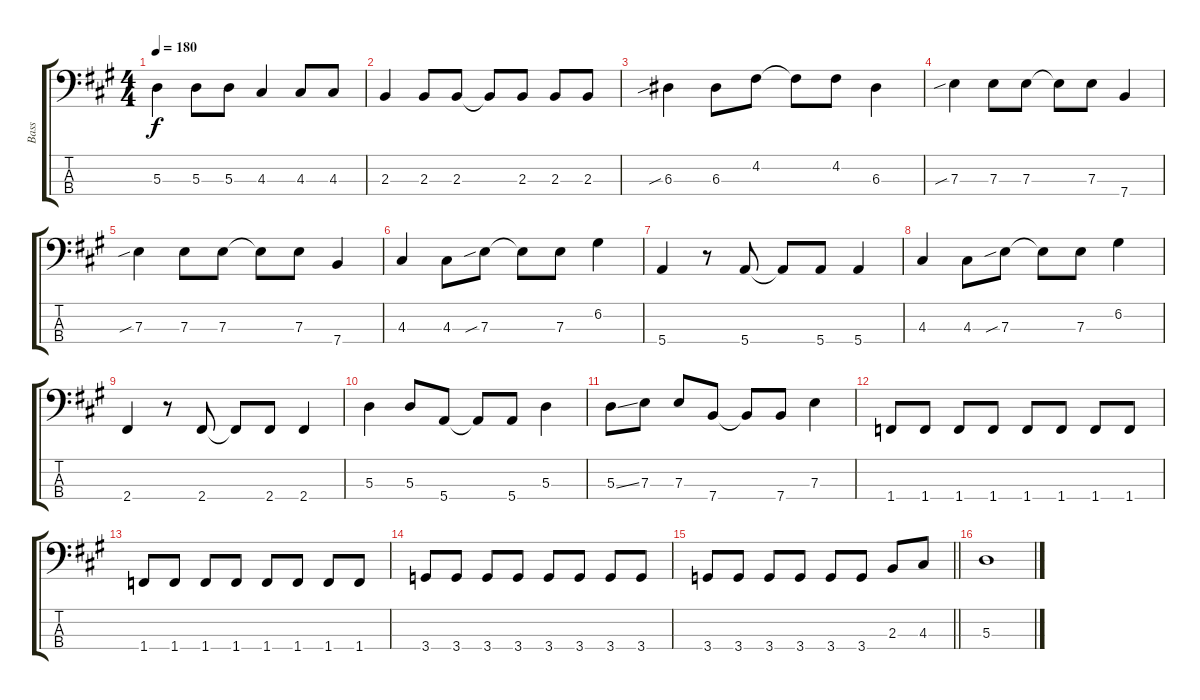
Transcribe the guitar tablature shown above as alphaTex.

\track ("Bass" "Bass") {instrument electricbasspick}
\staff {score tabs}
\tuning (G2 D2 A1 E1) {hide}
\ts (4 4)
\tempo 180
\clef f4
\ks a
5.3.4{dy f} 5.3.8 5.3.8 4.3.4 4.3.8 4.3.8 |
2.3.4 2.3.8 2.3.8 2.3{t}.8 2.3.8 2.3.8 2.3.8 |
6.3{sib}.4 6.3.8 4.2.8 4.2{t}.8 4.2.8 6.3.4 |
7.3{sib}.4 7.3.8 7.3.8 7.3{t}.8 7.3.8 7.4.4 |
7.3{sib}.4 7.3.8 7.3.8 7.3{t}.8 7.3.8 7.4.4 |
4.3.4 4.3.8 7.3{sib}.8 7.3{t}.8 7.3.8 6.2.4 |
5.4.4 r.8 5.4.8 5.4{t}.8 5.4.8 5.4.4 |
4.3.4 4.3.8 7.3{sib}.8 7.3{t}.8 7.3.8 6.2.4 |
2.4.4 r.8 2.4.8 2.4{t}.8 2.4.8 2.4.4 |
5.3.4 5.3.8 5.4.8 5.4{t}.8 5.4.8 5.3.4 |
5.3{ss}.8 7.3.8 7.3.8 7.4.8 7.4{t}.8 7.4.8 7.3.4 |
1.4.8 1.4.8 1.4.8 1.4.8 1.4.8 1.4.8 1.4.8 1.4.8 |
1.4.8 1.4.8 1.4.8 1.4.8 1.4.8 1.4.8 1.4.8 1.4.8 |
3.4.8 3.4.8 3.4.8 3.4.8 3.4.8 3.4.8 3.4.8 3.4.8 |
\barLineRight lightlight
3.4.8 3.4.8 3.4.8 3.4.8 3.4.8 3.4.8 2.3.8 4.3.8 |
5.3.1
